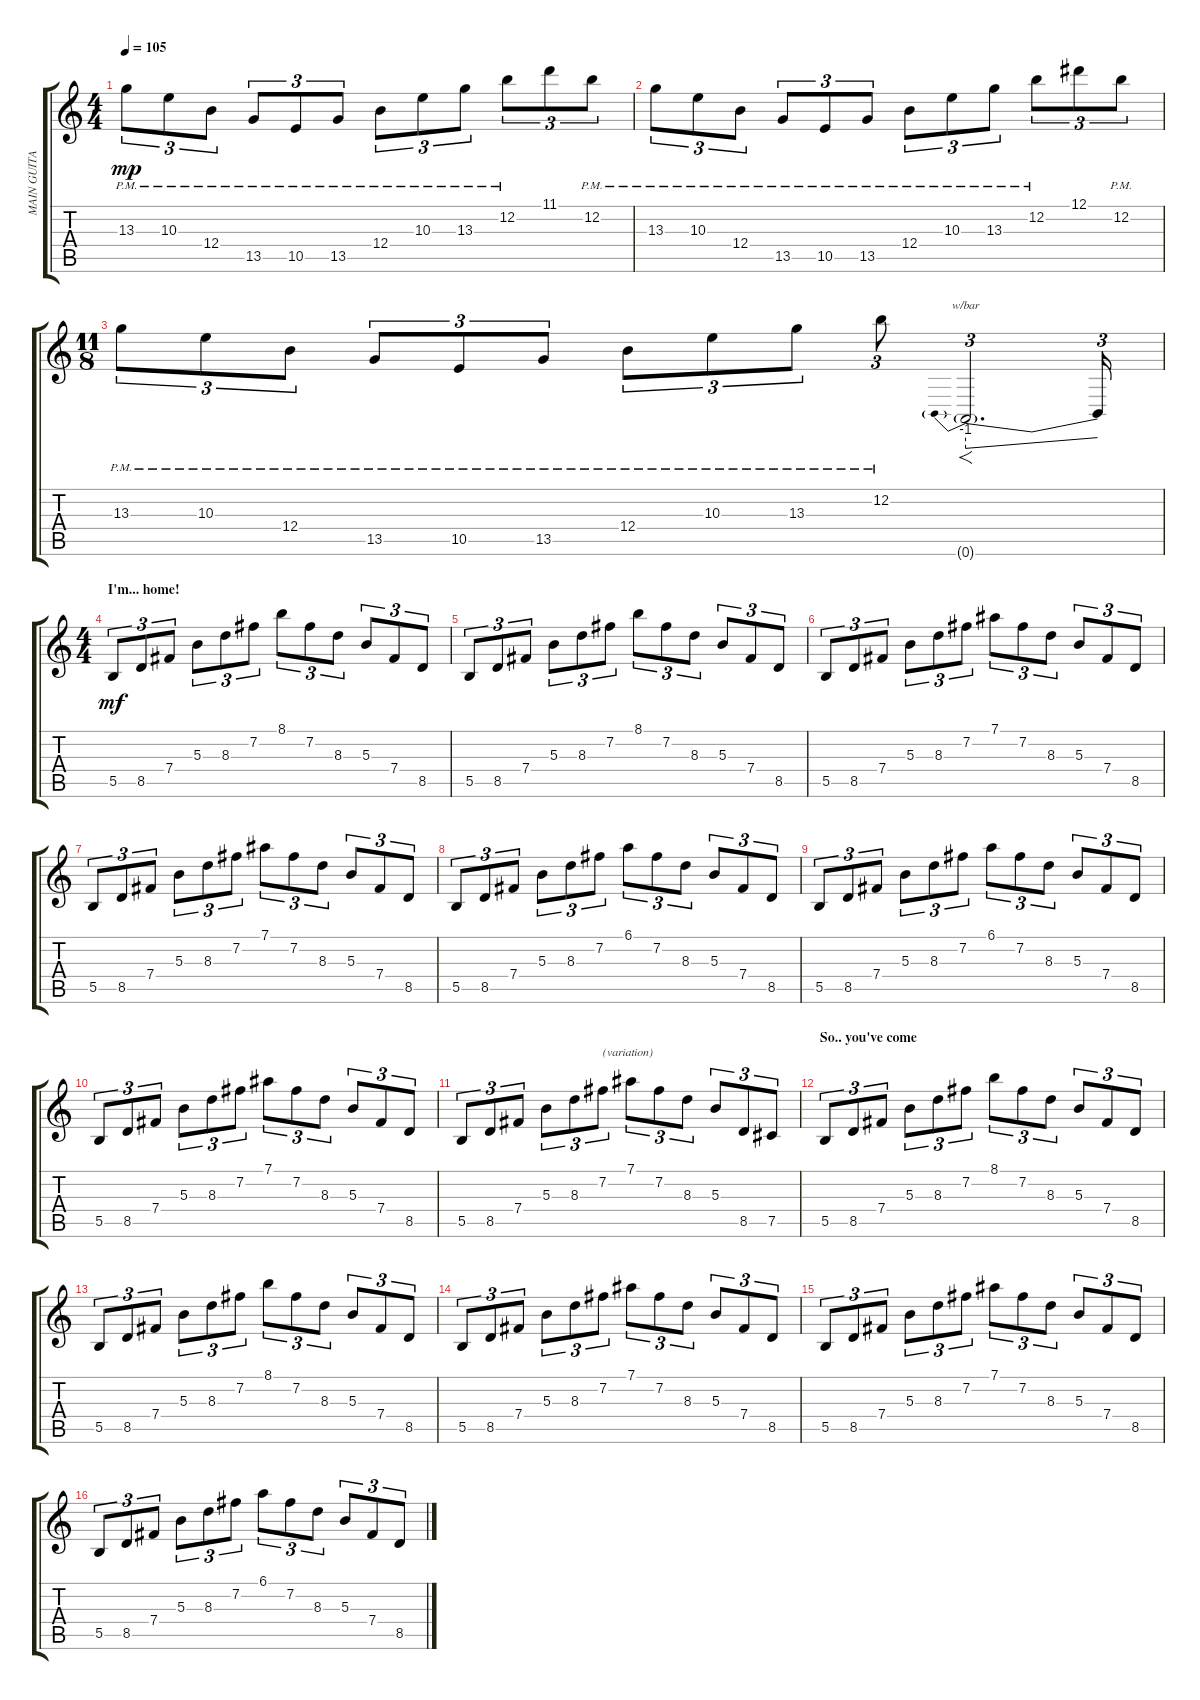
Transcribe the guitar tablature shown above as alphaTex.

\track ("MAIN GUITAR" "MAIN GUITA") {instrument distortionguitar}
\staff {score tabs}
\tuning (Eb4 B3 Gb3 B2 Gb2 B1) {hide}
\ts (4 4)
\tempo 105
\clef g2
\ks c
13.3{pm}.8{tu (3 2) dy mp} 10.3{pm}.8{tu (3 2)} 12.4{pm}.8{tu (3 2)} 13.5{pm}.8{tu (3 2)} 10.5{pm}.8{tu (3 2)} 13.5{pm}.8{tu (3 2)} 12.4{pm}.8{tu (3 2)} 10.3{pm}.8{tu (3 2)} 13.3{pm}.8{tu (3 2)} 12.2{pm}.8{tu (3 2)} 11.1.8{tu (3 2)} 12.2{pm}.8{tu (3 2)} |
13.3{pm}.8{tu (3 2)} 10.3{pm}.8{tu (3 2)} 12.4{pm}.8{tu (3 2)} 13.5{pm}.8{tu (3 2)} 10.5{pm}.8{tu (3 2)} 13.5{pm}.8{tu (3 2)} 12.4{pm}.8{tu (3 2)} 10.3{pm}.8{tu (3 2)} 13.3{pm}.8{tu (3 2)} 12.2{pm}.8{tu (3 2)} 12.1.8{tu (3 2)} 12.2{pm}.8{tu (3 2)} |
\ts (11 8)
13.3{pm}.8{tu (3 2)} 10.3{pm}.8{tu (3 2)} 12.4{pm}.8{tu (3 2)} 13.5{pm}.8{tu (3 2)} 10.5{pm}.8{tu (3 2)} 13.5{pm}.8{tu (3 2)} 12.4{pm}.8{tu (3 2)} 10.3{pm}.8{tu (3 2)} 13.3{pm}.8{tu (3 2)} 12.2{pm}.8{tu (3 2)} 0.6{g}.2{f d tu (3 2) tbe (predivedive default 0 -4 60 0)} 0.6{t}.16{tu (3 2)} |
\ts (4 4)
\section ("" "I'm... home!")
5.5.8{tu (3 2) dy mf} 8.5.8{tu (3 2)} 7.4.8{tu (3 2)} 5.3.8{tu (3 2)} 8.3.8{tu (3 2)} 7.2.8{tu (3 2)} 8.1.8{tu (3 2)} 7.2.8{tu (3 2)} 8.3.8{tu (3 2)} 5.3.8{tu (3 2)} 7.4.8{tu (3 2)} 8.5.8{tu (3 2)} |
5.5.8{tu (3 2)} 8.5.8{tu (3 2)} 7.4.8{tu (3 2)} 5.3.8{tu (3 2)} 8.3.8{tu (3 2)} 7.2.8{tu (3 2)} 8.1.8{tu (3 2)} 7.2.8{tu (3 2)} 8.3.8{tu (3 2)} 5.3.8{tu (3 2)} 7.4.8{tu (3 2)} 8.5.8{tu (3 2)} |
5.5.8{tu (3 2)} 8.5.8{tu (3 2)} 7.4.8{tu (3 2)} 5.3.8{tu (3 2)} 8.3.8{tu (3 2)} 7.2.8{tu (3 2)} 7.1.8{tu (3 2)} 7.2.8{tu (3 2)} 8.3.8{tu (3 2)} 5.3.8{tu (3 2)} 7.4.8{tu (3 2)} 8.5.8{tu (3 2)} |
5.5.8{tu (3 2)} 8.5.8{tu (3 2)} 7.4.8{tu (3 2)} 5.3.8{tu (3 2)} 8.3.8{tu (3 2)} 7.2.8{tu (3 2)} 7.1.8{tu (3 2)} 7.2.8{tu (3 2)} 8.3.8{tu (3 2)} 5.3.8{tu (3 2)} 7.4.8{tu (3 2)} 8.5.8{tu (3 2)} |
5.5.8{tu (3 2)} 8.5.8{tu (3 2)} 7.4.8{tu (3 2)} 5.3.8{tu (3 2)} 8.3.8{tu (3 2)} 7.2.8{tu (3 2)} 6.1.8{tu (3 2)} 7.2.8{tu (3 2)} 8.3.8{tu (3 2)} 5.3.8{tu (3 2)} 7.4.8{tu (3 2)} 8.5.8{tu (3 2)} |
5.5.8{tu (3 2)} 8.5.8{tu (3 2)} 7.4.8{tu (3 2)} 5.3.8{tu (3 2)} 8.3.8{tu (3 2)} 7.2.8{tu (3 2)} 6.1.8{tu (3 2)} 7.2.8{tu (3 2)} 8.3.8{tu (3 2)} 5.3.8{tu (3 2)} 7.4.8{tu (3 2)} 8.5.8{tu (3 2)} |
5.5.8{tu (3 2)} 8.5.8{tu (3 2)} 7.4.8{tu (3 2)} 5.3.8{tu (3 2)} 8.3.8{tu (3 2)} 7.2.8{tu (3 2)} 7.1.8{tu (3 2)} 7.2.8{tu (3 2)} 8.3.8{tu (3 2)} 5.3.8{tu (3 2)} 7.4.8{tu (3 2)} 8.5.8{tu (3 2)} |
5.5.8{tu (3 2)} 8.5.8{tu (3 2)} 7.4.8{tu (3 2)} 5.3.8{tu (3 2)} 8.3.8{tu (3 2)} 7.2.8{tu (3 2) txt "(variation)"} 7.1.8{tu (3 2)} 7.2.8{tu (3 2)} 8.3.8{tu (3 2)} 5.3.8{tu (3 2)} 8.5.8{tu (3 2)} 7.5.8{tu (3 2)} |
\section ("" "So.. you've come")
5.5.8{tu (3 2)} 8.5.8{tu (3 2)} 7.4.8{tu (3 2)} 5.3.8{tu (3 2)} 8.3.8{tu (3 2)} 7.2.8{tu (3 2)} 8.1.8{tu (3 2)} 7.2.8{tu (3 2)} 8.3.8{tu (3 2)} 5.3.8{tu (3 2)} 7.4.8{tu (3 2)} 8.5.8{tu (3 2)} |
5.5.8{tu (3 2)} 8.5.8{tu (3 2)} 7.4.8{tu (3 2)} 5.3.8{tu (3 2)} 8.3.8{tu (3 2)} 7.2.8{tu (3 2)} 8.1.8{tu (3 2)} 7.2.8{tu (3 2)} 8.3.8{tu (3 2)} 5.3.8{tu (3 2)} 7.4.8{tu (3 2)} 8.5.8{tu (3 2)} |
5.5.8{tu (3 2)} 8.5.8{tu (3 2)} 7.4.8{tu (3 2)} 5.3.8{tu (3 2)} 8.3.8{tu (3 2)} 7.2.8{tu (3 2)} 7.1.8{tu (3 2)} 7.2.8{tu (3 2)} 8.3.8{tu (3 2)} 5.3.8{tu (3 2)} 7.4.8{tu (3 2)} 8.5.8{tu (3 2)} |
5.5.8{tu (3 2)} 8.5.8{tu (3 2)} 7.4.8{tu (3 2)} 5.3.8{tu (3 2)} 8.3.8{tu (3 2)} 7.2.8{tu (3 2)} 7.1.8{tu (3 2)} 7.2.8{tu (3 2)} 8.3.8{tu (3 2)} 5.3.8{tu (3 2)} 7.4.8{tu (3 2)} 8.5.8{tu (3 2)} |
5.5.8{tu (3 2)} 8.5.8{tu (3 2)} 7.4.8{tu (3 2)} 5.3.8{tu (3 2)} 8.3.8{tu (3 2)} 7.2.8{tu (3 2)} 6.1.8{tu (3 2)} 7.2.8{tu (3 2)} 8.3.8{tu (3 2)} 5.3.8{tu (3 2)} 7.4.8{tu (3 2)} 8.5.8{tu (3 2)}
